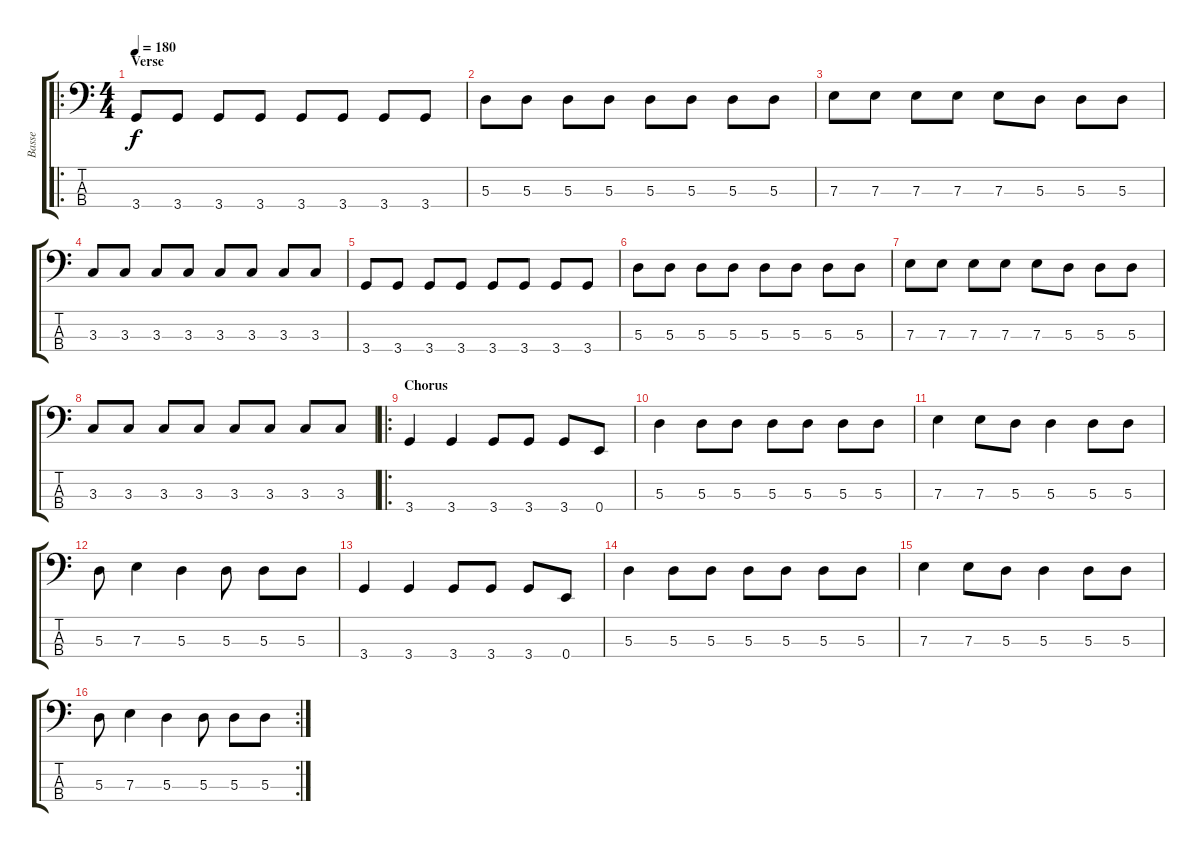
\track ("Basse" "Basse") {instrument electricbasspick}
\staff {score tabs}
\tuning (G2 D2 A1 E1) {hide}
\ro
\ts (4 4)
\section ("" "Verse")
\tempo 180
\clef f4
\ks c
3.4.8{dy f} 3.4.8 3.4.8 3.4.8 3.4.8 3.4.8 3.4.8 3.4.8 |
5.3.8 5.3.8 5.3.8 5.3.8 5.3.8 5.3.8 5.3.8 5.3.8 |
7.3.8 7.3.8 7.3.8 7.3.8 7.3.8 5.3.8 5.3.8 5.3.8 |
3.3.8 3.3.8 3.3.8 3.3.8 3.3.8 3.3.8 3.3.8 3.3.8 |
3.4.8 3.4.8 3.4.8 3.4.8 3.4.8 3.4.8 3.4.8 3.4.8 |
5.3.8 5.3.8 5.3.8 5.3.8 5.3.8 5.3.8 5.3.8 5.3.8 |
7.3.8 7.3.8 7.3.8 7.3.8 7.3.8 5.3.8 5.3.8 5.3.8 |
3.3.8 3.3.8 3.3.8 3.3.8 3.3.8 3.3.8 3.3.8 3.3.8 |
\ro
\section ("" "Chorus")
3.4.4 3.4.4 3.4.8 3.4.8 3.4.8 0.4.8 |
5.3.4 5.3.8 5.3.8 5.3.8 5.3.8 5.3.8 5.3.8 |
7.3.4 7.3.8 5.3.8 5.3.4 5.3.8 5.3.8 |
5.3.8 7.3.4 5.3.4 5.3.8 5.3.8 5.3.8 |
3.4.4 3.4.4 3.4.8 3.4.8 3.4.8 0.4.8 |
5.3.4 5.3.8 5.3.8 5.3.8 5.3.8 5.3.8 5.3.8 |
7.3.4 7.3.8 5.3.8 5.3.4 5.3.8 5.3.8 |
\rc 2
5.3.8 7.3.4 5.3.4 5.3.8 5.3.8 5.3.8
